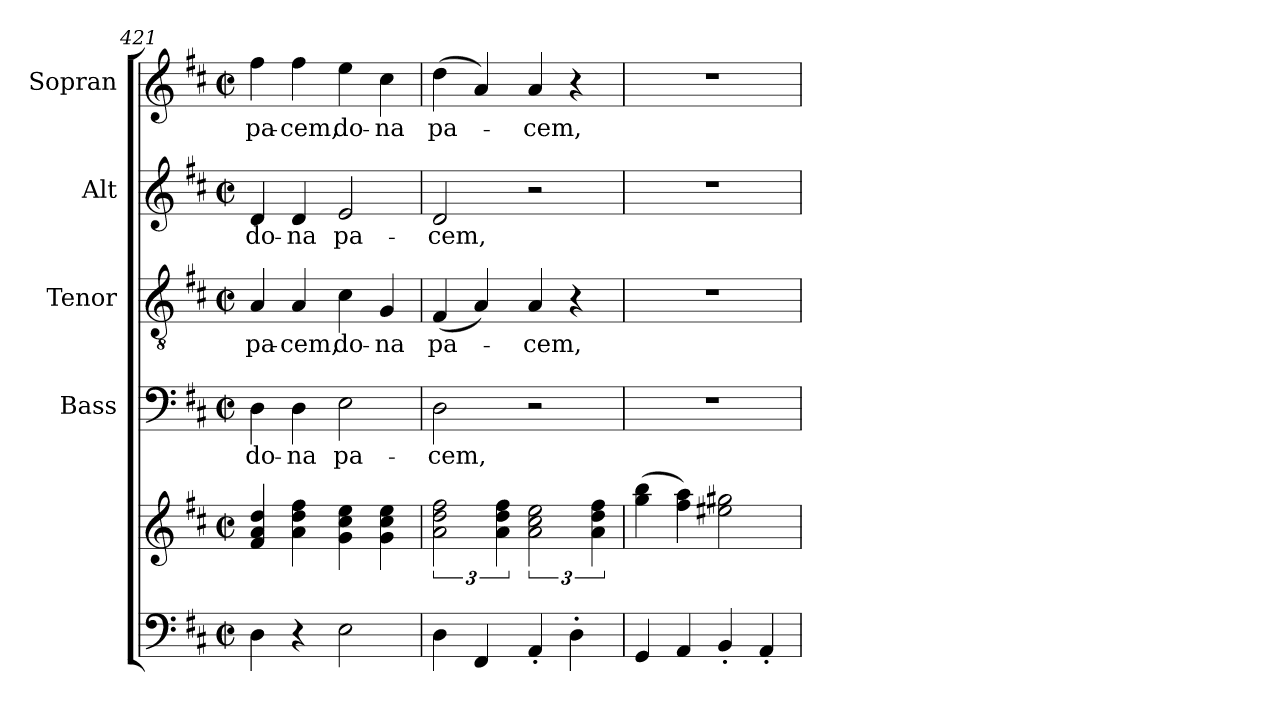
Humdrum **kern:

**kern	**kern	**kern	**text	**kern	**text	**kern	**text	**kern	**text
*part5	*part5	*part4	*part4	*part3	*part3	*part2	*part2	*part1	*part1
*staff6	*staff5	*staff4	*staff4	*staff3	*staff3	*staff2	*staff2	*staff1	*staff1
*	*	*I"Bass	*	*I"Tenor	*	*I"Alt	*	*I"Sopran	*
*	*	*I'B.	*	*I'T.	*	*I'A.	*	*I'S.	*
!!LO:PB:g=z
*clefF4	*clefG2	*clefF4	*	*clefGv2	*	*clefG2	*	*clefG2	*
*k[f#c#]	*k[f#c#]	*k[f#c#]	*	*k[f#c#]	*	*k[f#c#]	*	*k[f#c#]	*
*D:	*D:	*D:	*	*D:	*	*D:	*	*D:	*
*M2/2	*M2/2	*M2/2	*	*M2/2	*	*M2/2	*	*M2/2	*
*met(c|)	*met(c|)	*met(c|)	*	*met(c|)	*	*met(c|)	*	*met(c|)	*
=421	=421	=421	=421	=421	=421	=421	=421	=421	=421
!	!	!	!LO:LY:b	!	!LO:LY:b	!	!LO:LY:b	!	!LO:LY:b
4D\	4f#/ 4a/ 4dd/	4D\	do-	4A/	pa-	4d/	do-	4ff#\	pa-
!	!	!	!LO:LY:b	!	!LO:LY:b	!	!LO:LY:b	!	!LO:LY:b
4r	4a\ 4dd\ 4ff#\	4D\	-na	4A/	-cem,	4d/	-na	4ff#\	-cem,
!	!	!	!LO:LY:b	!	!LO:LY:b	!	!LO:LY:b	!	!LO:LY:b
2E\	4g\ 4cc#\ 4ee\	2E\	pa-	4c#\	do-	2e/	pa-	4ee\	do-
!	!	!	!	!	!LO:LY:b	!	!	!	!LO:LY:b
.	4g\ 4cc#\ 4ee\	.	.	4G/	-na	.	.	4cc#\	-na
=422	=422	=422	=422	=422	=422	=422	=422	=422	=422
!	!	!	!LO:LY:b	!	!LO:LY:b	!	!LO:LY:b	!	!LO:LY:b
4D\	3a\ 3dd\ 3ff#\	2D\	-cem,	(<4F#/	pa-	2d/	-cem,	(>4dd\	pa-
4FF#/	.	.	.	4A/)	.	.	.	4a/)	.
.	6a\ 6dd\ 6ff#\	.	.	.	.	.	.	.	.
!	!	!	!	!	!LO:LY:b	!	!	!	!LO:LY:b
4AA'</	3a\ 3cc#\ 3ee\	2r	.	4A/	-cem,	2r	.	4a/	-cem,
4D'>\	.	.	.	4r	.	.	.	4r	.
.	6a\ 6dd\ 6ff#\	.	.	.	.	.	.	.	.
=423	=423	=423	=423	=423	=423	=423	=423	=423	=423
4GG/	(>4gg\ 4bb\	1r	.	1r	.	1r	.	1r	.
4AA/	4ff#\ 4aa\)	.	.	.	.	.	.	.	.
4BB'</	2ee#X\ 2gg#X\	.	.	.	.	.	.	.	.
4AA'</	.	.	.	.	.	.	.	.	.
=	=	=	=	=	=	=	=	=	=
*-	*-	*-	*-	*-	*-	*-	*-	*-	*-
